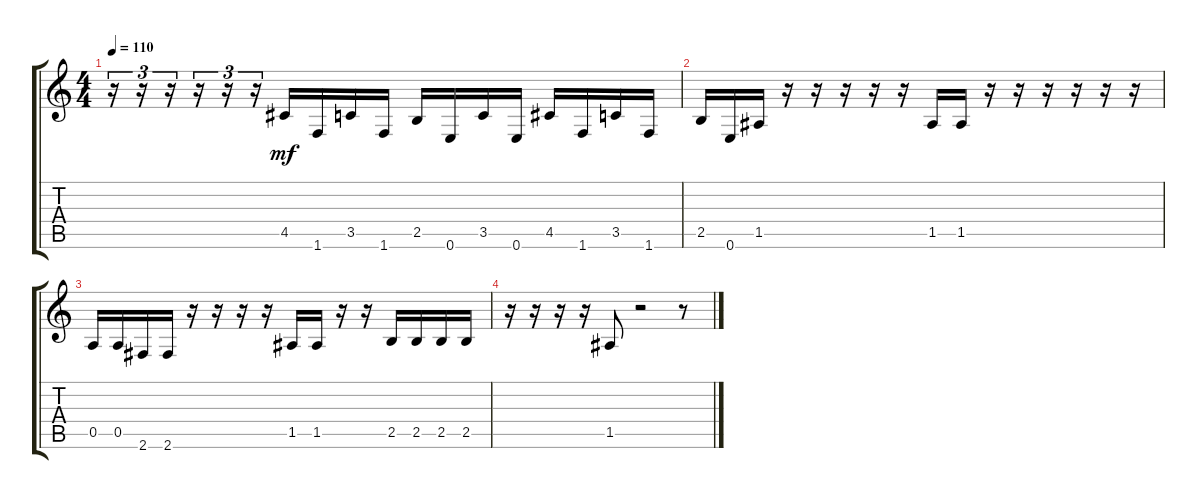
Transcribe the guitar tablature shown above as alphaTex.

\track "" {instrument distortionguitar}
\staff {score tabs}
\tuning (E4 B3 G3 D3 A2 E2) {hide}
\ts (4 4)
\tempo 110
\clef g2
\ks c
r.16{tu (3 2) dy mf} r.16{tu (3 2)} r.16{tu (3 2)} r.16{tu (3 2)} r.16{tu (3 2)} r.16{tu (3 2)} 4.5.16 1.6.16 3.5.16 1.6.16 2.5.16 0.6.16 3.5.16 0.6.16 4.5.16 1.6.16 3.5.16 1.6.16 |
2.5.16 0.6.16 1.5.16 r.16 r.16 r.16 r.16 r.16 1.5.16 1.5.16 r.16 r.16 r.16 r.16 r.16 r.16 |
0.5.16 0.5.16 2.6.16 2.6.16 r.16 r.16 r.16 r.16 1.5.16 1.5.16 r.16 r.16 2.5.16 2.5.16 2.5.16 2.5.16 |
r.16 r.16 r.16 r.16 1.5.8 r.2 r.8
